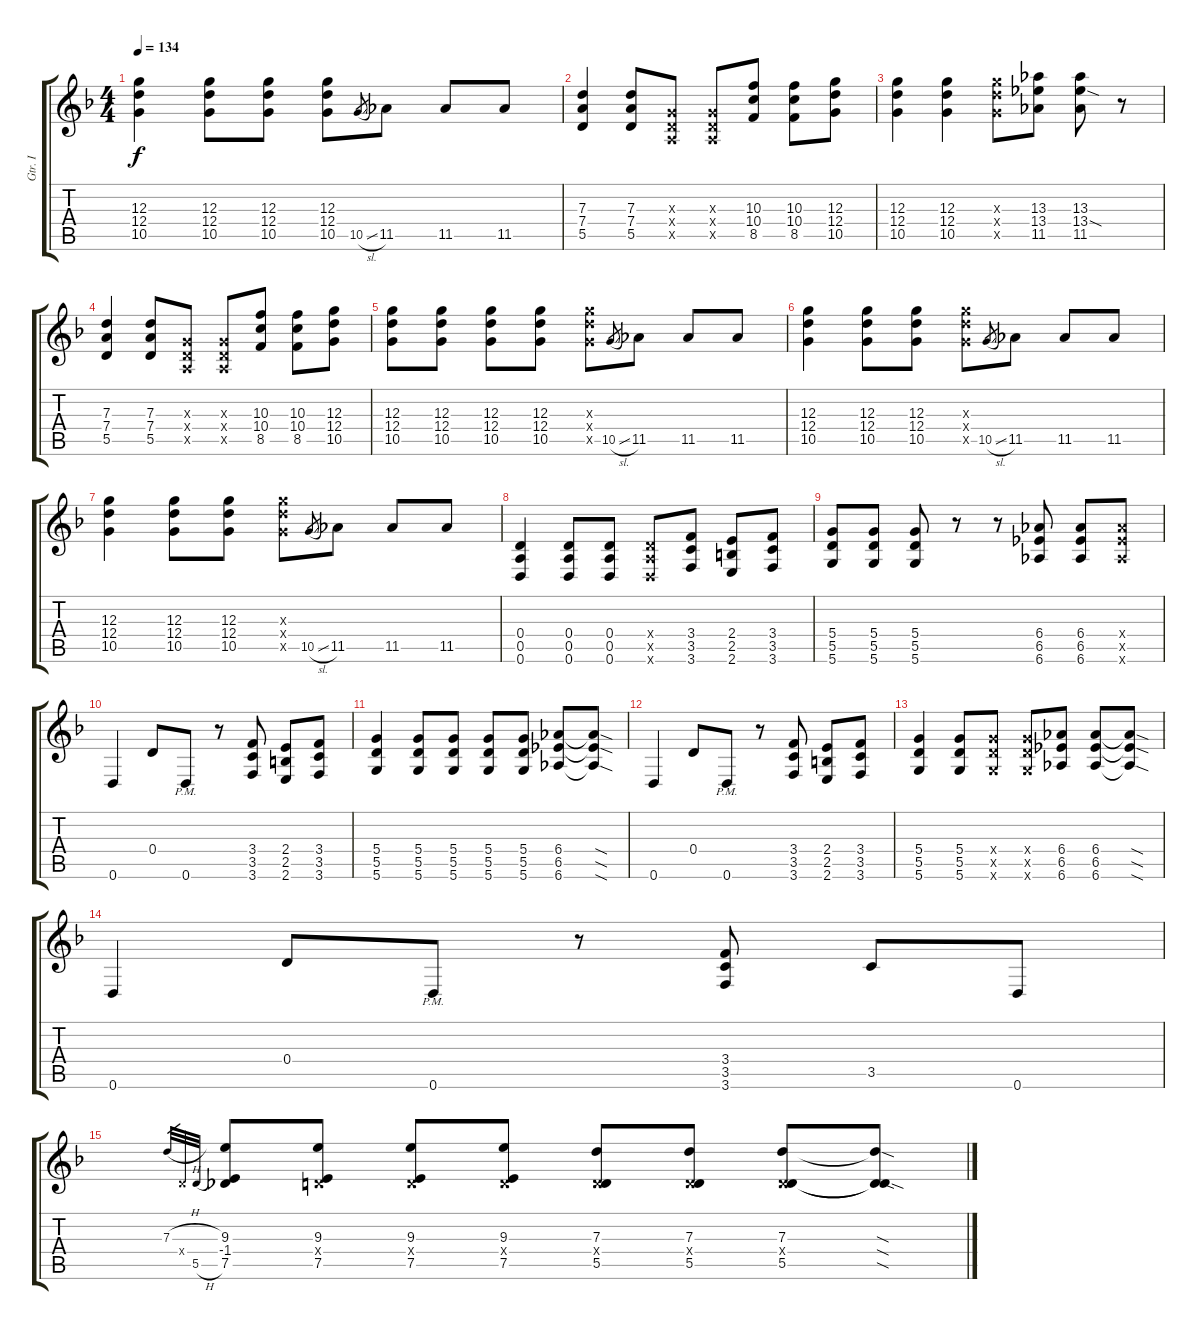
\track ("Gtr. I" "Gtr. I") {instrument distortionguitar}
\staff {score tabs}
\tuning (E4 B3 G3 D3 A2 D2) {hide}
\ts (4 4)
\tempo 134
\clef g2
\ks dminor
(12.3 12.4 10.5).4{dy f} (12.3 12.4 10.5).8 (12.3 12.4 10.5).8 (12.3 12.4 10.5).8 10.5{sl}.8{gr} 11.5.8 11.5.8 11.5.8 |
(7.3 7.4 5.5).4 (7.3 7.4 5.5).8 (0.3{x} 0.4{x} 0.5{x}).8 (0.3{x} 0.4{x} 0.5{x}).8 (10.3 10.4 8.5).8 (10.3 10.4 8.5).8 (12.3 12.4 10.5).8 |
(12.3 12.4 10.5).4 (12.3 12.4 10.5).4 (12.3{x} 12.4{x} 10.5{x}).8 (13.3 13.4 11.5).8 (13.3 13.4{sod} 11.5).8 r.8 |
(7.3 7.4 5.5).4 (7.3 7.4 5.5).8 (0.3{x} 0.4{x} 0.5{x}).8 (0.3{x} 0.4{x} 0.5{x}).8 (10.3 10.4 8.5).8 (10.3 10.4 8.5).8 (12.3 12.4 10.5).8 |
(12.3 12.4 10.5).8 (12.3 12.4 10.5).8 (12.3 12.4 10.5).8 (12.3 12.4 10.5).8 (12.3{x} 12.4{x} 10.5{x}).8 10.5{sl}.8{gr} 11.5.8 11.5.8 11.5.8 |
(12.3 12.4 10.5).4 (12.3 12.4 10.5).8 (12.3 12.4 10.5).8 (12.3{x} 12.4{x} 10.5{x}).8 10.5{sl}.8{gr} 11.5.8 11.5.8 11.5.8 |
(12.3 12.4 10.5).4 (12.3 12.4 10.5).8 (12.3 12.4 10.5).8 (12.3{x} 12.4{x} 10.5{x}).8 10.5{sl}.8{gr} 11.5.8 11.5.8 11.5.8 |
(0.4 0.5 0.6).4{volume 15} (0.4 0.5 0.6).8 (0.4 0.5 0.6).8 (0.4{x} 0.5{x} 0.6{x}).8 (3.4 3.5 3.6).8 (2.4 2.5 2.6).8 (3.4 3.5 3.6).8 |
(5.4 5.5 5.6).8 (5.4 5.5 5.6).8 (5.4 5.5 5.6).8 r.8 r.8 (6.4 6.5 6.6).8 (6.4 6.5 6.6).8 (6.4{x} 6.5{x} 6.6{x}).8 |
0.6.4 0.4.8 0.6{pm}.8 r.8 (3.4 3.5 3.6).8 (2.4 2.5 2.6).8 (3.4 3.5 3.6).8 |
(5.4 5.5 5.6).4 (5.4 5.5 5.6).8 (5.4 5.5 5.6).8 (5.4 5.5 5.6).8 (5.4 5.5 5.6).8 (6.4 6.5 6.6).8 (6.4{sod t} 6.5{sod t} 6.6{sod t}).8 |
0.6.4 0.4.8 0.6{pm}.8 r.8 (3.4 3.5 3.6).8 (2.4 2.5 2.6).8 (3.4 3.5 3.6).8 |
(5.4 5.5 5.6).4 (5.4 5.5 5.6).8 (5.4{x} 5.5{x} 5.6{x}).8 (5.4{x} 5.5{x} 5.6{x}).8 (6.4 6.5 6.6).8 (6.4 6.5 6.6).8 (6.4{sod t} 6.5{sod t} 6.6{sod t}).8 |
0.6.4 0.4.8 0.6{pm}.8 r.8 (3.4 3.5 3.6).8 3.5.8 0.6.8 |
7.3{h}.32{gr} 0.4{x}.32{gr} 5.5{h}.32{gr} (9.3 -1.4 7.5).8 (9.3 0.4{x} 7.5).8 (9.3 0.4{x} 7.5).8 (9.3 0.4{x} 7.5).8 (7.3 0.4{x} 5.5).8 (7.3 0.4{x} 5.5).8 (7.3 0.4{x} 5.5).8 (7.3{sod t} 0.4{sod t} 5.5{sod t}).8
